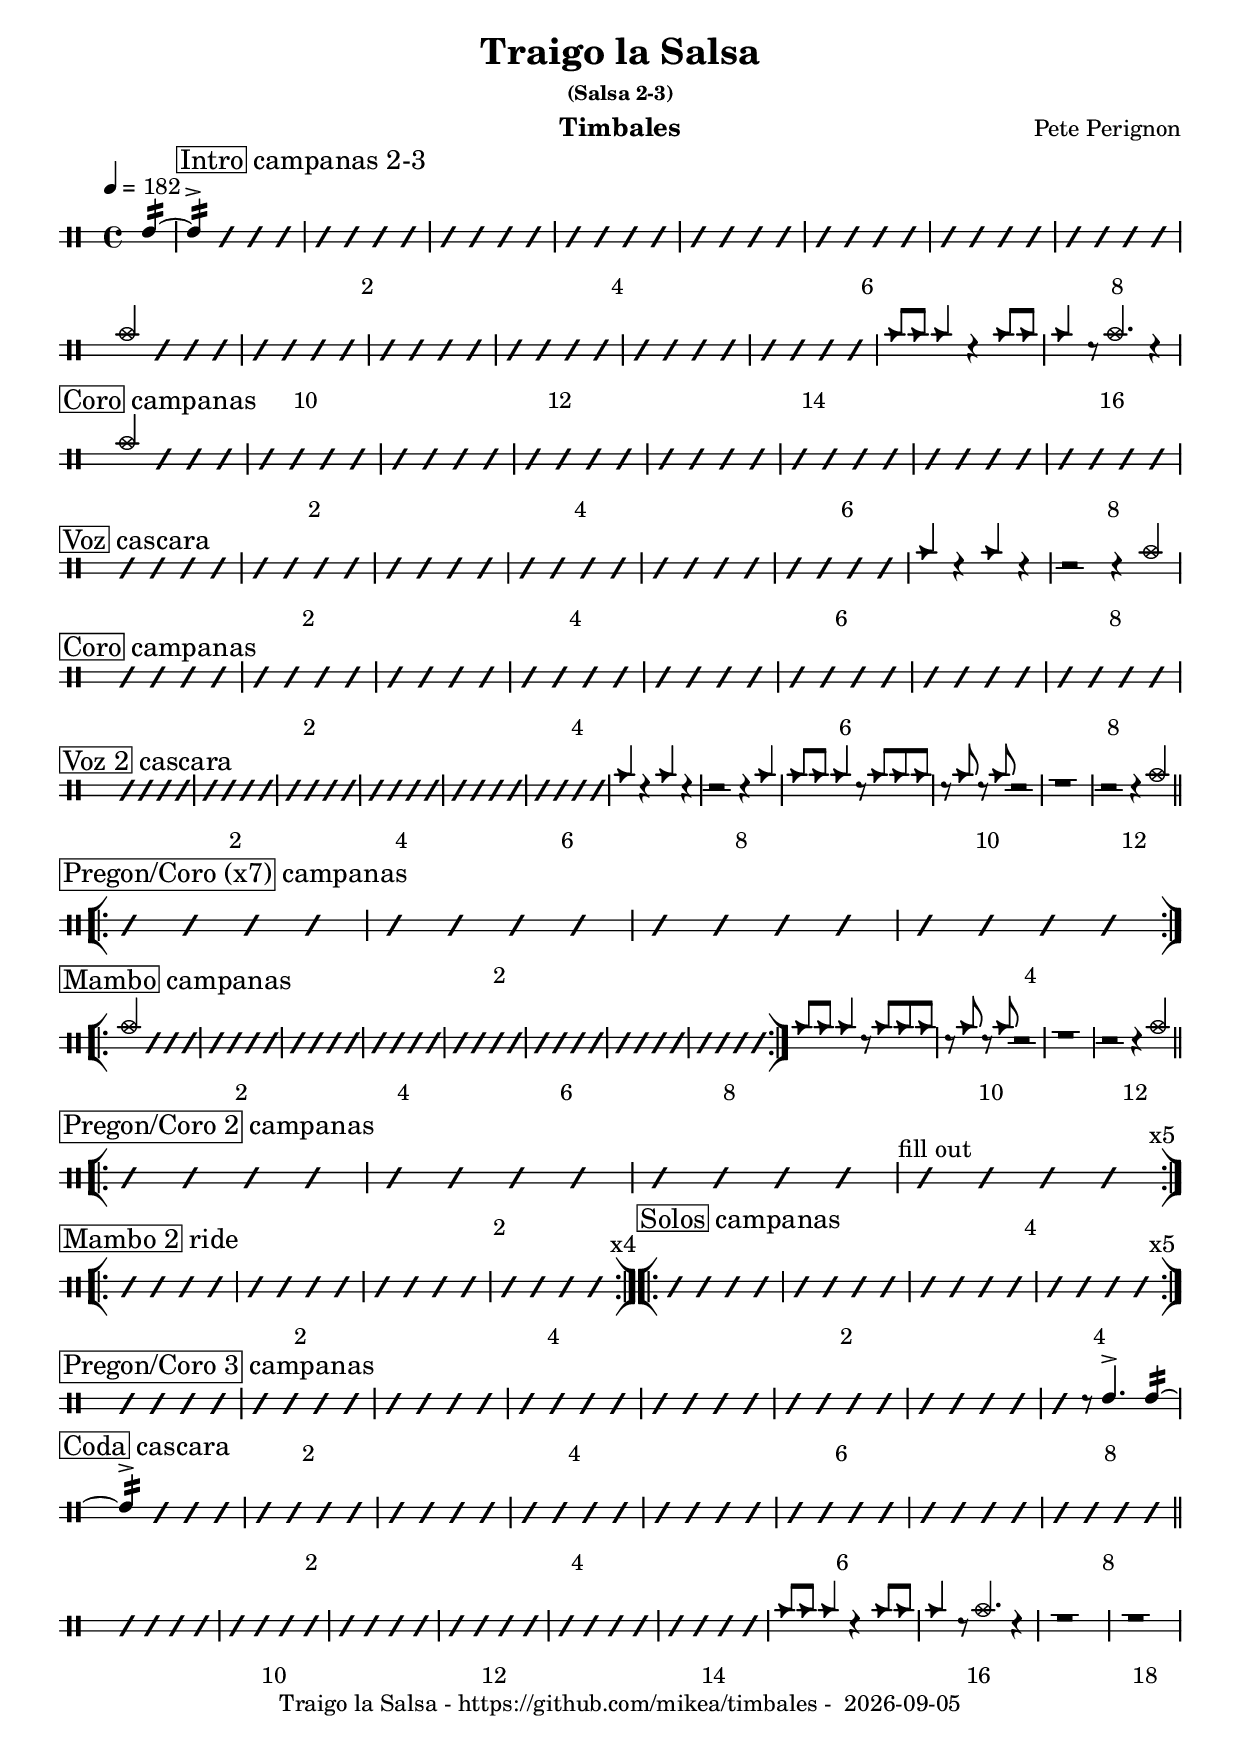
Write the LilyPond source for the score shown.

\version "2.24.2"
\include "charts/common.ly"

date = #(strftime "%Y-%m-%d" (localtime (current-time)))

\header {
  title = "Traigo la Salsa"
  subsubtitle = "(Salsa 2-3)"
  composer = "Pete Perignon"
  instrument = "Timbales"
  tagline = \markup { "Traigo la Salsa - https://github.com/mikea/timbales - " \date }
}

\newTimbalesStaff <<
    \newDrumVoiceOne \drummode { 
        \tempo 4 = 182

        \partial 4 timh4:16~ |

        \sect-no-break "Intro" "campanas 2-3"
        \abanico-rs | \comp #4 | \comp #4 | \comp #4 |
        \comp #4 | \comp #4 | \comp #4 | \comp #4 |
        cymc4 \rs \rs \rs  | \comp #4 | \comp #4 | \comp #4 |
        \comp #4 | \comp #4 | cb8 cb8 cb4 r4 cb8 cb8 | cb4 r8 cymc4. r4 |

        \sect "Coro" "campanas"
        cymc4 \rs \rs \rs | \comp #4 | \comp #4 | \comp #4 |
        \comp #4 | \comp #4 | \comp #4 | \comp #4 |

        \sect "Voz" "cascara"
        \comp #4 | \comp #4 | \comp #4 | \comp #4 |
        \comp #4 | \comp #4 | cb4 r4 cb4 r4 | r2 r4 cymc4 |

        \sect "Coro" "campanas"
        \comp #4 | \comp #4 | \comp #4 | \comp #4 |
        \comp #4 | \comp #4 | \comp #4 | \comp #4 |

        \sect "Voz 2" "cascara"
        \comp #4 | \comp #4 | \comp #4 | \comp #4 |
        \comp #4 | \comp #4 | cb4 r4 cb4 r4 | r2 r4 cb4|
        cb8 cb8 cb4 r8 cb8 cb8 cb8 | r8 cb8 r8 cb8 r2 | r1 | r2 r4 cymc4 |

        \sect "Pregon/Coro (x7)" "campanas"
        \bar "[|:-||"
        \comp #4 | \comp #4 | \comp #4 | \comp #4 |
        \bar ":|][|:"

        \sect "Mambo" "campanas"
        cymc4 \rs \rs \rs | \comp #4 | \comp #4 | \comp #4 |
        \comp #4 | \comp #4 | \comp #4 | \comp #4 |
        \bar ":|]"
        cb8 cb8 cb4 r8 cb8 cb8 cb8 | r8 cb8 r8 cb8 r2 | r1 | r2 r4 cymc4 |

        \sect "Pregon/Coro 2" "campanas"
        \bar "[|:-||"
        \comp #4 | \comp #4 | \comp #4 | \textMark "fill out" \comp #4 \textEndMark "x5"  |
 
        \sect "Mambo 2" "ride"
        \bar ":|][|:"
        \comp #4 | \comp #4 | \comp #4 | \comp #4 \textEndMark "x4" |
        \bar ":|][|:"
 
        \sect-no-break "Solos" "campanas"
        \comp #4 | \comp #4 | \comp #4 | \comp #4 \textEndMark "x5" |
        \bar ":|]"

        \sect "Pregon/Coro 3" "campanas"
        \comp #4 | \comp #4 | \comp #4 | \comp #4 |
        \comp #4 | \comp #4 | \comp #4 | \abanico-long |

        \sect "Coda" "cascara"
        \abanico-rs | \comp #4 | \comp #4 | \comp #4 |
        \comp #4 | \comp #4 | \comp #4 | \comp #4 | \bar "||" \break
        \comp #4 | \comp #4 | \comp #4 | \comp #4 |
        \comp #4 | \comp #4 | cb8 cb8 cb4 r4 cb8 cb8 | cb4 r8 cymc4. r4 |
        r1 | r1 | 

        \fine
    }
>>
